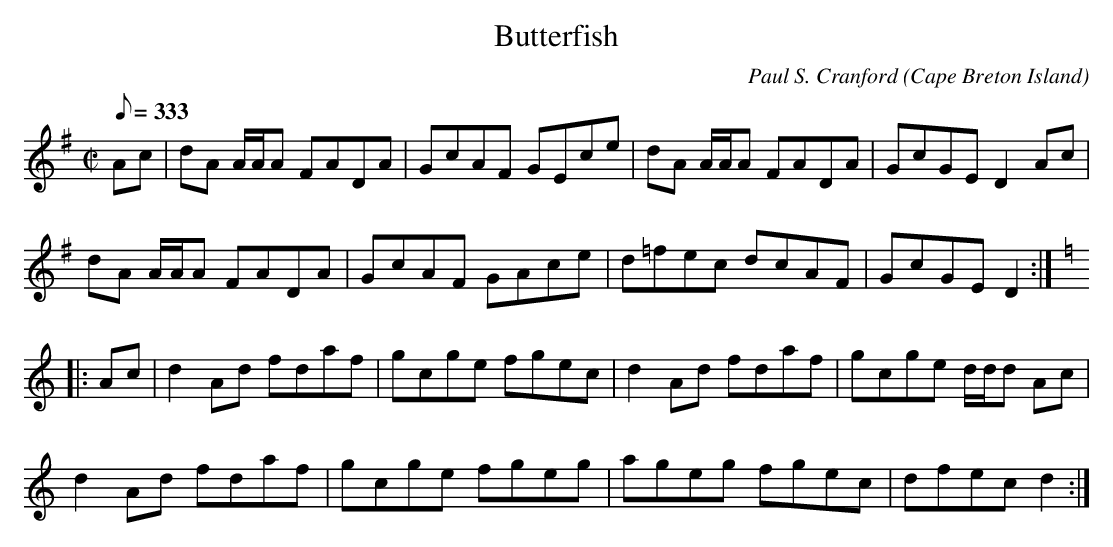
X:1
T:Butterfish
C:Paul S. Cranford
O:Cape Breton Island
L:1/8
Q:333
M:C|
K:Dmix
Ac|dA A/A/A FADA|GcAF GEce|dA A/A/A FADA|GcGE D2 Ac|
dA A/A/A FADA|GcAF GAce|d=fec dcAF|GcGE D2:|
K:Ddor
|:Ac|d2 Ad fdaf|gcge fgec|d2 Ad fdaf|gcge d/d/d  Ac|
d2 Ad fdaf|gcge fgeg|ageg fgec|dfec d2:|
